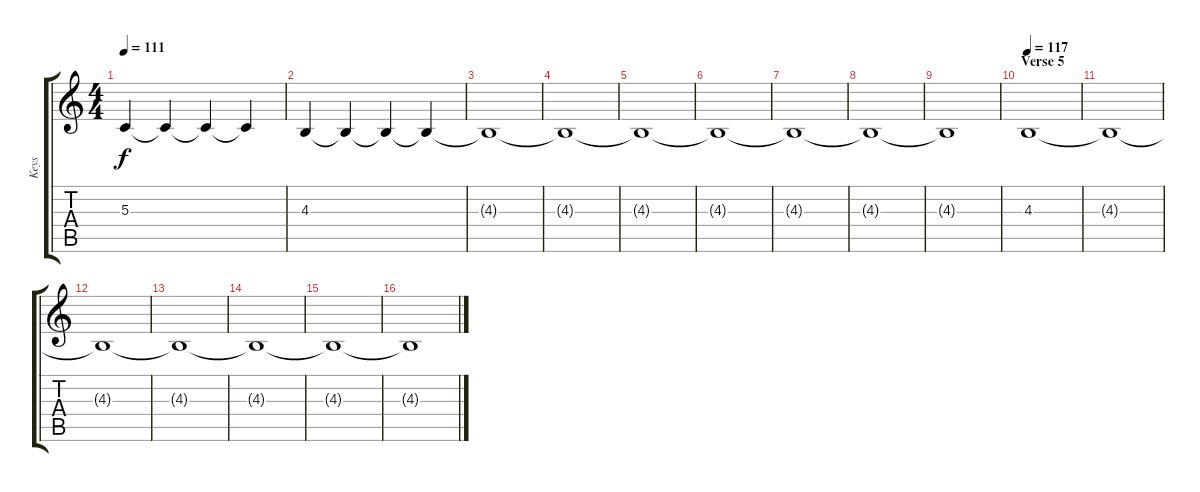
\track ("Keys" "Keys") {instrument drawbarorgan}
\staff {score tabs}
\tuning (E4 B3 G3 D3 A2 E2) {hide}
\ts (4 4)
\tempo 111
\clef g2
\ks c
5.3{t}.4{dy f} 5.3{t}.4 5.3{t}.4 5.3{t}.4 |
4.3.4 4.3{t}.4 4.3{t}.4 4.3{t}.4 |
4.3{t}.1 |
4.3{t}.1 |
4.3{t}.1 |
4.3{t}.1 |
4.3{t}.1 |
4.3{t}.1 |
4.3{t}.1 |
\section ("" "Verse 5")
\tempo 117
4.3.1 |
4.3{t}.1 |
4.3{t}.1 |
4.3{t}.1 |
4.3{t}.1 |
4.3{t}.1 |
4.3{t}.1
